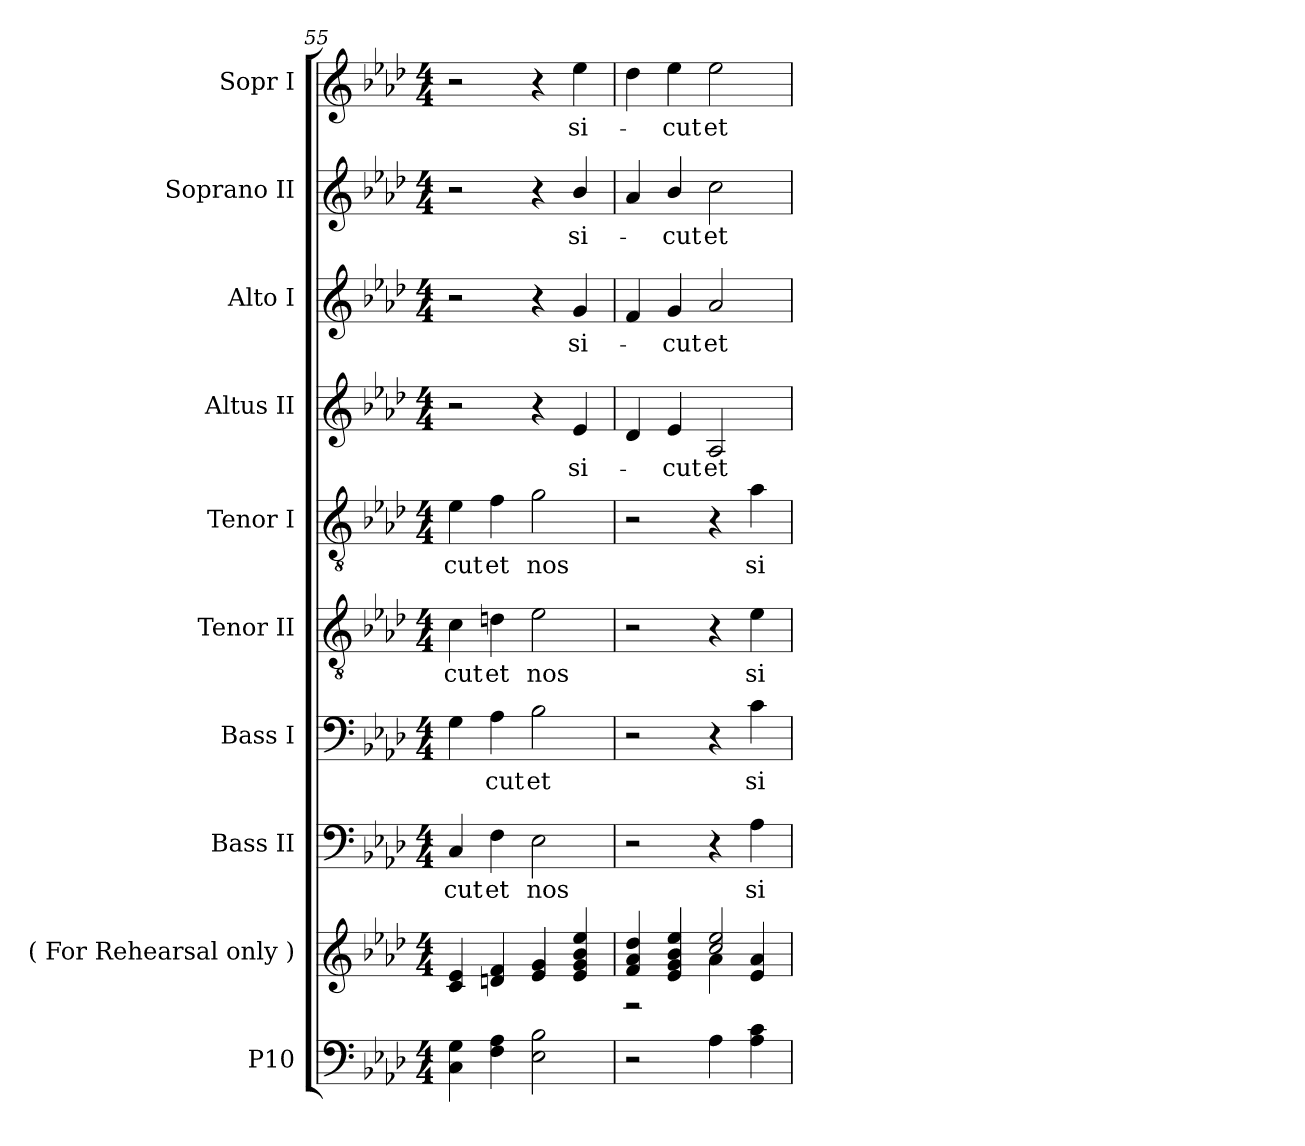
**kern	**kern	**kern	**text	**kern	**text	**kern	**text	**kern	**text	**kern	**text	**kern	**text	**kern	**text	**kern	**text
*part10	*part9	*part8	*part8	*part7	*part7	*part6	*part6	*part5	*part5	*part4	*part4	*part3	*part3	*part2	*part2	*part1	*part1
*staff10	*staff9	*staff8	*staff8	*staff7	*staff7	*staff6	*staff6	*staff5	*staff5	*staff4	*staff4	*staff3	*staff3	*staff2	*staff2	*staff1	*staff1
*I"P10	*I"( For Rehearsal  only )	*I"Bass II	*	*I"Bass I	*	*I"Tenor II	*	*I"Tenor I	*	*I"Altus II	*	*I"Alto I	*	*I"Soprano II	*	*I"Sopr I	*
*	*I'Reh.	*I'B-II	*	*I'B-I	*	*I'T-II	*	*I'T-I	*	*I'A-II	*	*I'A-I	*	*I'S-II	*	*I'S-I	*
*clefF4	*clefG2	*clefF4	*	*clefF4	*	*clefGv2	*	*clefGv2	*	*clefG2	*	*clefG2	*	*clefG2	*	*clefG2	*
*	*	*	*	*	*	*ITrd7c12	*	*ITrd7c12	*	*	*	*	*	*	*	*	*
*k[b-e-a-d-]	*k[b-e-a-d-]	*k[b-e-a-d-]	*	*k[b-e-a-d-]	*	*k[b-e-a-d-]	*	*k[b-e-a-d-]	*	*k[b-e-a-d-]	*	*k[b-e-a-d-]	*	*k[b-e-a-d-]	*	*k[b-e-a-d-]	*
*A-:	*A-:	*A-:	*	*A-:	*	*A-:	*	*A-:	*	*A-:	*	*A-:	*	*A-:	*	*A-:	*
*M4/4	*M4/4	*M4/4	*	*M4/4	*	*M4/4	*	*M4/4	*	*M4/4	*	*M4/4	*	*M4/4	*	*M4/4	*
=55	=55	=55	=55	=55	=55	=55	=55	=55	=55	=55	=55	=55	=55	=55	=55	=55	=55
!	!	!	!LO:LY:b:color=#000000	!	!	!	!	!	!	!	!	!	!	!	!	!	!
!	!	!	!	!	!	!	!LO:LY:b:color=#000000	!	!	!	!	!	!	!	!	!	!
!	!	!	!	!	!	!	!	!	!LO:LY:b:color=#000000	!	!	!	!	!	!	!	!
4Ci\ 4Gi	4ci/ 4e-i	4Ci/	-cut	4Gi\	.	4Ci\	-cut	4E-i\	-cut	2r	.	2r	.	2r	.	2r	.
!	!	!	!LO:LY:b:color=#000000	!	!	!	!	!	!	!	!	!	!	!	!	!	!
!	!	!	!	!	!LO:LY:b:color=#000000	!	!	!	!	!	!	!	!	!	!	!	!
!	!	!	!	!	!	!	!LO:LY:b:color=#000000	!	!	!	!	!	!	!	!	!	!
!	!	!	!	!	!	!	!	!	!LO:LY:b:color=#000000	!	!	!	!	!	!	!	!
4Fi\ 4A-i	4dni/ 4fi	4Fi\	et	4A-i\	-cut	4Dni\	et	4Fi\	et	.	.	.	.	.	.	.	.
!	!	!	!LO:LY:b:color=#000000	!	!	!	!	!	!	!	!	!	!	!	!	!	!
!	!	!	!	!	!LO:LY:b:color=#000000	!	!	!	!	!	!	!	!	!	!	!	!
!	!	!	!	!	!	!	!LO:LY:b:color=#000000	!	!	!	!	!	!	!	!	!	!
!	!	!	!	!	!	!	!	!	!LO:LY:b:color=#000000	!	!	!	!	!	!	!	!
2E-i\ 2B-i	4e-i/ 4gi	2E-i\	nos	2B-i\	et	2E-i\	nos	2Gi\	nos	4r	.	4r	.	4r	.	4r	.
!	!	!	!	!	!	!	!	!	!	!	!LO:LY:b:color=#000000	!	!	!	!	!	!
!	!	!	!	!	!	!	!	!	!	!	!	!	!LO:LY:b:color=#000000	!	!	!	!
!	!	!	!	!	!	!	!	!	!	!	!	!	!	!	!LO:LY:b:color=#000000	!	!
!	!	!	!	!	!	!	!	!	!	!	!	!	!	!	!	!	!LO:LY:b:color=#000000
.	4e-i/ 4gi 4b-i 4ee-i	.	.	.	.	.	.	.	.	4e-i/	si-	4gi/	si-	4b-i/	si-	4ee-i\	si-
=56	=56	=56	=56	=56	=56	=56	=56	=56	=56	=56	=56	=56	=56	=56	=56	=56	=56
*	*^	*	*	*	*	*	*	*	*	*	*	*	*	*	*	*	*
2r	4fi/ 4a-i 4dd-i	2r	2r	.	2r	.	2r	.	2r	.	4d-i/	.	4fi/	.	4a-i/	.	4dd-i\	.
!	!	!	!	!	!	!	!	!	!	!	!	!LO:LY:b:color=#000000	!	!	!	!	!	!
!	!	!	!	!	!	!	!	!	!	!	!	!	!	!LO:LY:b:color=#000000	!	!	!	!
!	!	!	!	!	!	!	!	!	!	!	!	!	!	!	!	!LO:LY:b:color=#000000	!	!
!	!	!	!	!	!	!	!	!	!	!	!	!	!	!	!	!	!	!LO:LY:b:color=#000000
.	4e-i/ 4gi 4b-i 4ee-i	.	.	.	.	.	.	.	.	.	4e-i/	-cut	4gi/	-cut	4b-i/	-cut	4ee-i\	-cut
!	!	!	!	!	!	!	!	!	!	!	!	!LO:LY:b:color=#000000	!	!	!	!	!	!
!	!	!	!	!	!	!	!	!	!	!	!	!	!	!LO:LY:b:color=#000000	!	!	!	!
!	!	!	!	!	!	!	!	!	!	!	!	!	!	!	!	!LO:LY:b:color=#000000	!	!
!	!	!	!	!	!	!	!	!	!	!	!	!	!	!	!	!	!	!LO:LY:b:color=#000000
4A-i\	2cci/ 2ee-i	4a-i\	4r	.	4r	.	4r	.	4r	.	2A-i/	et	2a-i/	et	2cci\	et	2ee-i\	et
!	!	!	!	!LO:LY:b:color=#000000	!	!	!	!	!	!	!	!	!	!	!	!	!	!
!	!	!	!	!	!	!LO:LY:b:color=#000000	!	!	!	!	!	!	!	!	!	!	!	!
!	!	!	!	!	!	!	!	!LO:LY:b:color=#000000	!	!	!	!	!	!	!	!	!	!
!	!	!	!	!	!	!	!	!	!	!LO:LY:b:color=#000000	!	!	!	!	!	!	!	!
4A-i\ 4ci	.	4e-i/ 4a-i	4A-i\	si-	4ci\	si-	4E-i\	si-	4A-i\	si-	.	.	.	.	.	.	.	.
*	*v	*v	*	*	*	*	*	*	*	*	*	*	*	*	*	*	*	*
=	=	=	=	=	=	=	=	=	=	=	=	=	=	=	=	=	=
*-	*-	*-	*-	*-	*-	*-	*-	*-	*-	*-	*-	*-	*-	*-	*-	*-	*-
